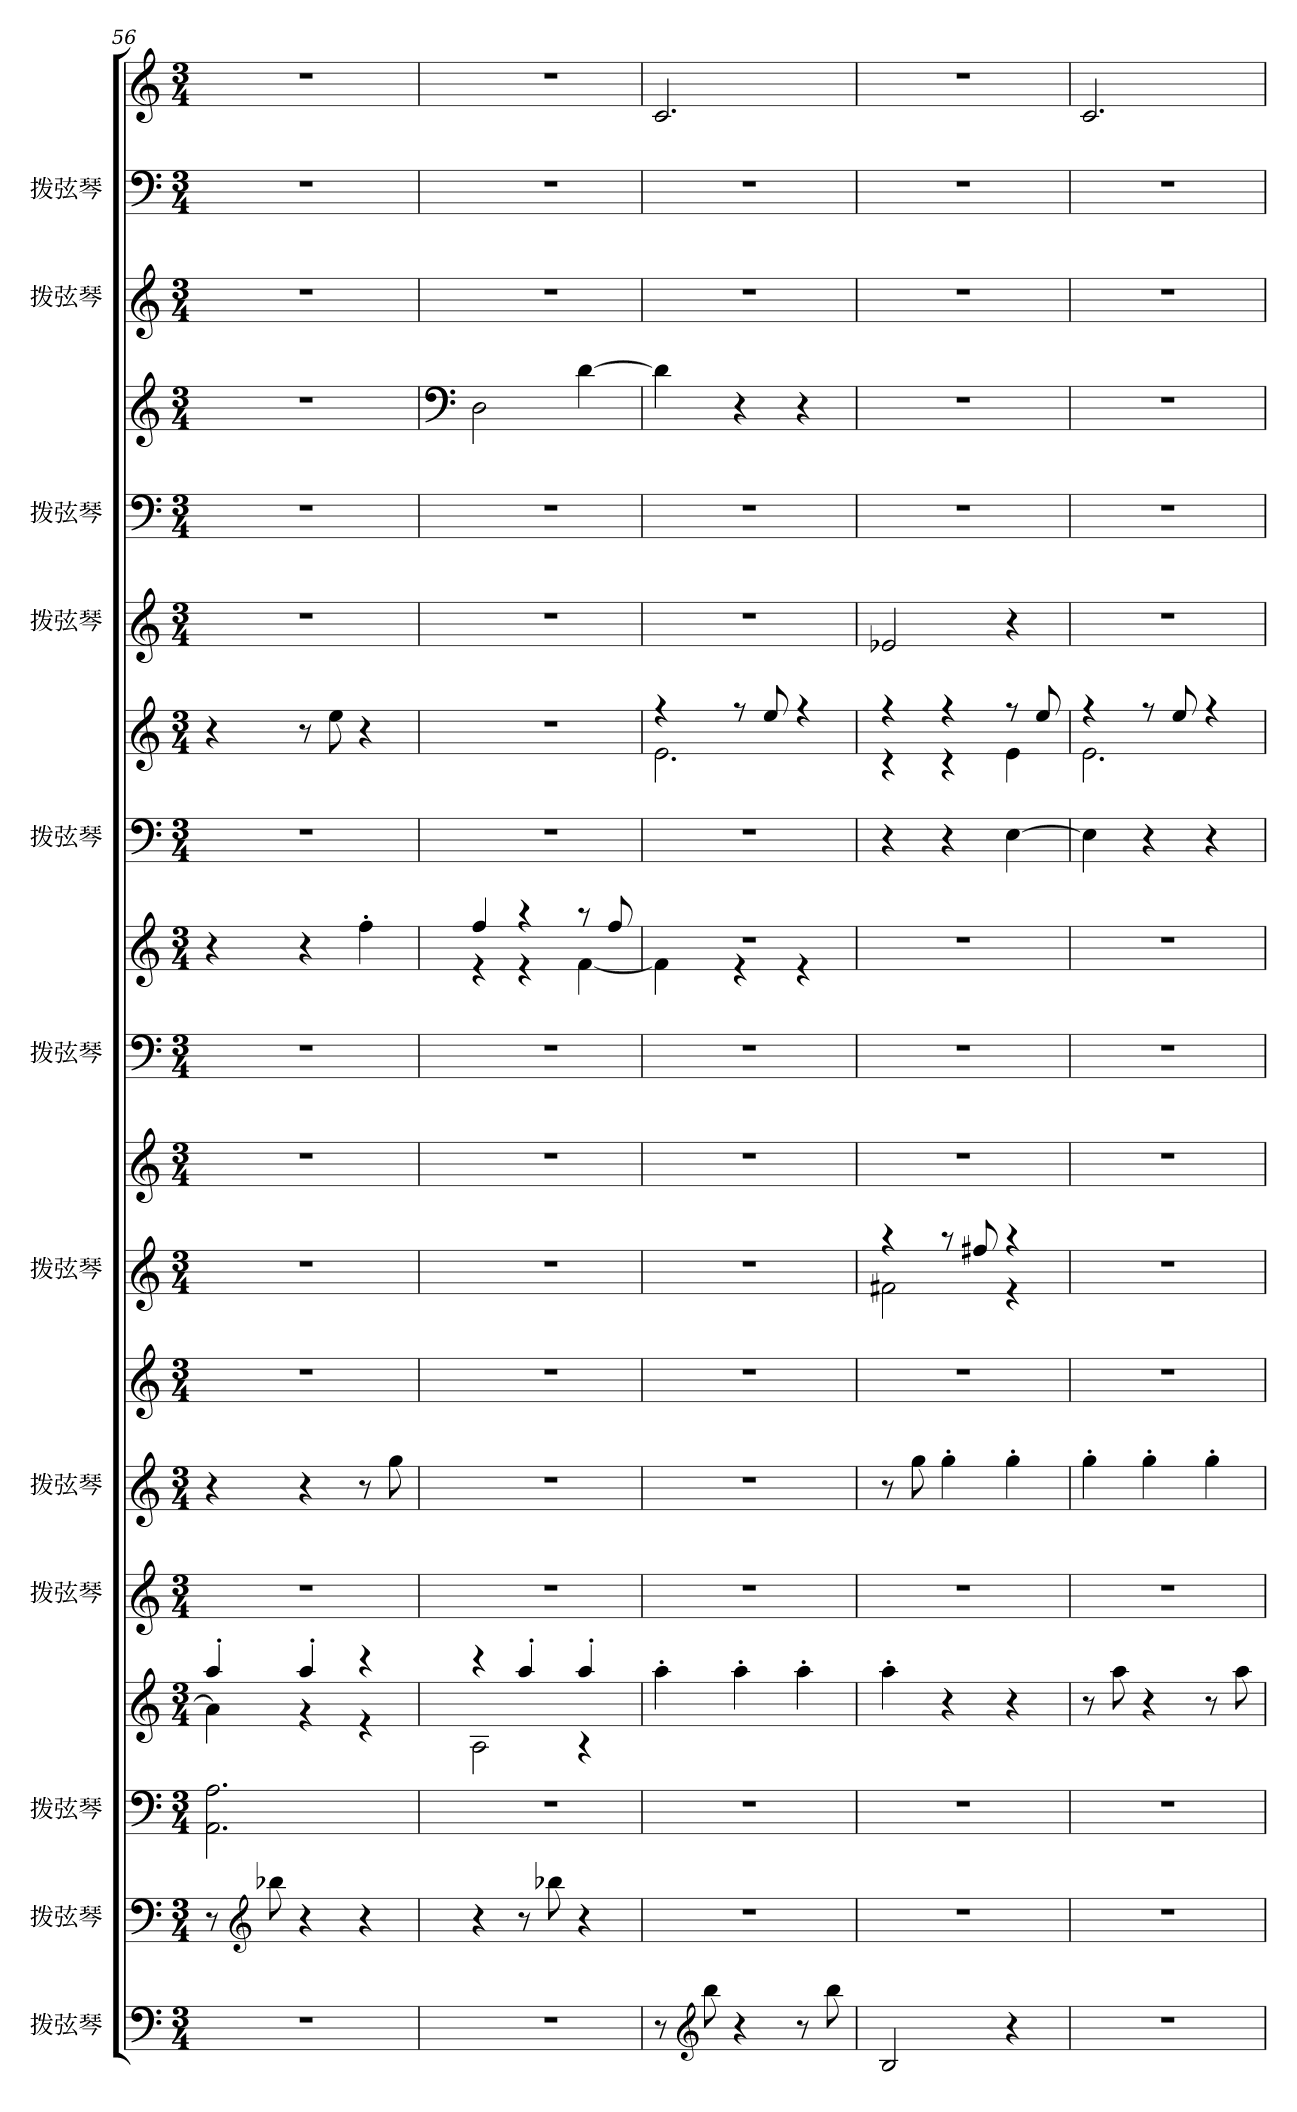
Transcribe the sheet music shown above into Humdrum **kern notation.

**kern	**kern	**kern	**kern	**kern	**kern	**kern	**kern	**kern	**kern	**kern	**kern	**kern	**kern	**kern	**kern	**kern	**kern	**kern
*part12	*part11	*part10	*part10	*part9	*part8	*part8	*part7	*part7	*part6	*part6	*part5	*part5	*part4	*part3	*part3	*part2	*part1	*part1
*staff19	*staff18	*staff17	*staff16	*staff15	*staff14	*staff13	*staff12	*staff11	*staff10	*staff9	*staff8	*staff7	*staff6	*staff5	*staff4	*staff3	*staff2	*staff1
*I"拨弦琴	*I"拨弦琴	*I"拨弦琴	*	*I"拨弦琴	*I"拨弦琴	*	*I"拨弦琴	*	*I"拨弦琴	*	*I"拨弦琴	*	*I"拨弦琴	*I"拨弦琴	*	*I"拨弦琴	*I"拨弦琴	*
*clefF4	*clefF4	*clefF4	*clefG2	*clefG2	*clefG2	*clefG2	*clefG2	*clefG2	*clefF4	*clefG2	*clefF4	*clefG2	*clefG2	*clefF4	*clefG2	*clefG2	*clefF4	*clefG2
*k[]	*k[]	*k[]	*k[]	*k[]	*k[]	*k[]	*k[]	*k[]	*k[]	*k[]	*k[]	*k[]	*k[]	*k[]	*k[]	*k[]	*k[]	*k[]
*M3/4	*M3/4	*M3/4	*M3/4	*M3/4	*M3/4	*M3/4	*M3/4	*M3/4	*M3/4	*M3/4	*M3/4	*M3/4	*M3/4	*M3/4	*M3/4	*M3/4	*M3/4	*M3/4
=56	=56	=56	=56	=56	=56	=56	=56	=56	=56	=56	=56	=56	=56	=56	=56	=56	=56	=56
*	*	*	*^	*	*	*	*	*	*	*	*	*	*	*	*	*	*	*
2.r	8r	2.AA\ 2.A\	4aa'/	4a\]	2.r	4r	2.r	2.r	2.r	2.r	4r	2.r	4r	2.r	2.r	2.r	2.r	2.r	2.r
*	*clefG2	*	*	*	*	*	*	*	*	*	*	*	*	*	*	*	*	*	*
.	8bb-X\	.	.	.	.	.	.	.	.	.	.	.	.	.	.	.	.	.	.
.	4r	.	4aa'/	4r	.	4r	.	.	.	.	4r	.	8r	.	.	.	.	.	.
.	.	.	.	.	.	.	.	.	.	.	.	.	8ee\	.	.	.	.	.	.
.	4r	.	4r	4r	.	8r	.	.	.	.	4ff'\	.	4r	.	.	.	.	.	.
.	.	.	.	.	.	8gg\	.	.	.	.	.	.	.	.	.	.	.	.	.
=57	=57	=57	=57	=57	=57	=57	=57	=57	=57	=57	=57	=57	=57	=57	=57	=57	=57	=57	=57
*	*	*	*	*	*	*	*	*	*	*	*	*	*	*	*	*clefF4	*	*	*
*	*	*	*	*	*	*	*	*	*	*	*^	*	*	*	*	*	*	*	*
2.r	4r	2.r	4r	2A\	2.r	2.r	2.r	2.r	2.r	2.r	4ff/	4r	2.r	2.r	2.r	2.r	2D\	2.r	2.r	2.r
.	8r	.	4aa'/	.	.	.	.	.	.	.	4r	4r	.	.	.	.	.	.	.	.
.	8bb-X\	.	.	.	.	.	.	.	.	.	.	.	.	.	.	.	.	.	.	.
.	4r	.	4aa'/	4r	.	.	.	.	.	.	8r	[4f\	.	.	.	.	[4d\	.	.	.
.	.	.	.	.	.	.	.	.	.	.	8ff/	.	.	.	.	.	.	.	.	.
*	*	*	*v	*v	*	*	*	*	*	*	*	*	*	*	*	*	*	*	*	*
=58	=58	=58	=58	=58	=58	=58	=58	=58	=58	=58	=58	=58	=58	=58	=58	=58	=58	=58	=58
*	*	*	*	*	*	*	*	*	*	*	*	*	*^	*	*	*	*	*	*
8r	2.r	2.r	4aa'\	2.r	2.r	2.r	2.r	2.r	2.r	2.r	4f\]	2.r	4r	2.e\	2.r	2.r	4d\]	2.r	2.r	2.c/
*clefG2	*	*	*	*	*	*	*	*	*	*	*	*	*	*	*	*	*	*	*	*
8bb\	.	.	.	.	.	.	.	.	.	.	.	.	.	.	.	.	.	.	.	.
4r	.	.	4aa'\	.	.	.	.	.	.	.	4r	.	8r	.	.	.	4r	.	.	.
.	.	.	.	.	.	.	.	.	.	.	.	.	8ee/	.	.	.	.	.	.	.
8r	.	.	4aa'\	.	.	.	.	.	.	.	4r	.	4r	.	.	.	4r	.	.	.
8bb\	.	.	.	.	.	.	.	.	.	.	.	.	.	.	.	.	.	.	.	.
*	*	*	*	*	*	*	*	*	*	*v	*v	*	*	*	*	*	*	*	*	*
!!LO:PB:g=z
=59	=59	=59	=59	=59	=59	=59	=59	=59	=59	=59	=59	=59	=59	=59	=59	=59	=59	=59	=59
*	*	*	*	*	*	*	*^	*	*	*	*	*	*	*	*	*	*	*	*
2B/	2.r	2.r	4aa'\	2.r	8r	2.r	4r	2f#X\	2.r	2.r	2.r	4r	4r	4r	2e-X/	2.r	2.r	2.r	2.r	2.r
.	.	.	.	.	8gg\	.	.	.	.	.	.	.	.	.	.	.	.	.	.	.
.	.	.	4r	.	4gg'\	.	8r	.	.	.	.	4r	4r	4r	.	.	.	.	.	.
.	.	.	.	.	.	.	8ff#X/	.	.	.	.	.	.	.	.	.	.	.	.	.
4r	.	.	4r	.	4gg'\	.	4r	4r	.	.	.	[4E\	8r	4e\	4r	.	.	.	.	.
.	.	.	.	.	.	.	.	.	.	.	.	.	8ee/	.	.	.	.	.	.	.
*	*	*	*	*	*	*	*v	*v	*	*	*	*	*	*	*	*	*	*	*	*
=60	=60	=60	=60	=60	=60	=60	=60	=60	=60	=60	=60	=60	=60	=60	=60	=60	=60	=60	=60
2.r	2.r	2.r	8r	2.r	4gg'\	2.r	2.r	2.r	2.r	2.r	4E\]	4r	2.e\	2.r	2.r	2.r	2.r	2.r	2.c/
.	.	.	8aa\	.	.	.	.	.	.	.	.	.	.	.	.	.	.	.	.
.	.	.	4r	.	4gg'\	.	.	.	.	.	4r	8r	.	.	.	.	.	.	.
.	.	.	.	.	.	.	.	.	.	.	.	8ee/	.	.	.	.	.	.	.
.	.	.	8r	.	4gg'\	.	.	.	.	.	4r	4r	.	.	.	.	.	.	.
.	.	.	8aa\	.	.	.	.	.	.	.	.	.	.	.	.	.	.	.	.
*	*	*	*	*	*	*	*	*	*	*	*	*v	*v	*	*	*	*	*	*
=	=	=	=	=	=	=	=	=	=	=	=	=	=	=	=	=	=	=
*-	*-	*-	*-	*-	*-	*-	*-	*-	*-	*-	*-	*-	*-	*-	*-	*-	*-	*-
